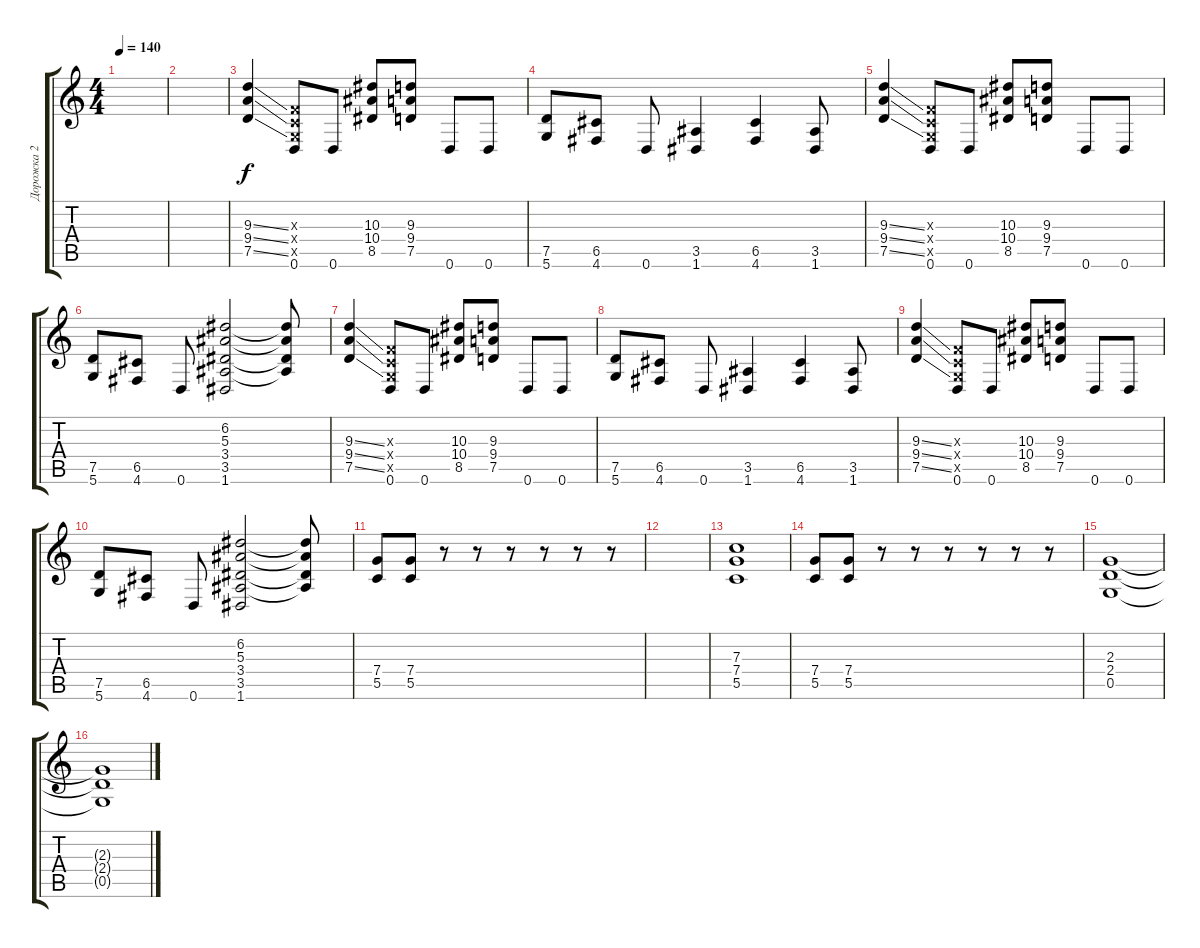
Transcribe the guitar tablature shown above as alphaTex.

\track ("Дорожка 2" "Дорожка 2") {instrument distortionguitar}
\staff {score tabs}
\tuning (D4 A3 F3 C3 G2 D2) {hide}
\ts (4 4)
\tempo 140
\clef g2
\ks c
|
|
(9.3{ss} 9.4{ss} 7.5{ss}).4 (0.3{x} 0.4{x} 0.5{x} 0.6).8 0.6.8 (10.3 10.4 8.5).8 (9.3 9.4 7.5).8 0.6.8 0.6.8 |
(7.5 5.6).8 (6.5 4.6).8 0.6.8 (3.5 1.6).4 (6.5 4.6).4 (3.5 1.6).8 |
(9.3{ss} 9.4{ss} 7.5{ss}).4 (0.3{x} 0.4{x} 0.5{x} 0.6).8 0.6.8 (10.3 10.4 8.5).8 (9.3 9.4 7.5).8 0.6.8 0.6.8 |
(7.5 5.6).8 (6.5 4.6).8 0.6.8 (6.2 5.3 3.4 3.5 1.6).2 (6.2{t} 5.3{t} 3.4{t} 3.5{t}).8 |
(9.3{ss} 9.4{ss} 7.5{ss}).4 (0.3{x} 0.4{x} 0.5{x} 0.6).8 0.6.8 (10.3 10.4 8.5).8 (9.3 9.4 7.5).8 0.6.8 0.6.8 |
(7.5 5.6).8 (6.5 4.6).8 0.6.8 (3.5 1.6).4 (6.5 4.6).4 (3.5 1.6).8 |
(9.3{ss} 9.4{ss} 7.5{ss}).4 (0.3{x} 0.4{x} 0.5{x} 0.6).8 0.6.8 (10.3 10.4 8.5).8 (9.3 9.4 7.5).8 0.6.8 0.6.8 |
(7.5 5.6).8 (6.5 4.6).8 0.6.8 (6.2 5.3 3.4 3.5 1.6).2 (6.2{t} 5.3{t} 3.4{t} 3.5{t}).8 |
(7.4 5.5).8 (7.4 5.5).8 r.8 r.8 r.8 r.8 r.8 r.8 |
|
(7.3 7.4 5.5).1 |
(7.4 5.5).8 (7.4 5.5).8 r.8 r.8 r.8 r.8 r.8 r.8 |
(2.3 2.4 0.5).1 |
(2.3{t} 2.4{t} 0.5{t}).1
